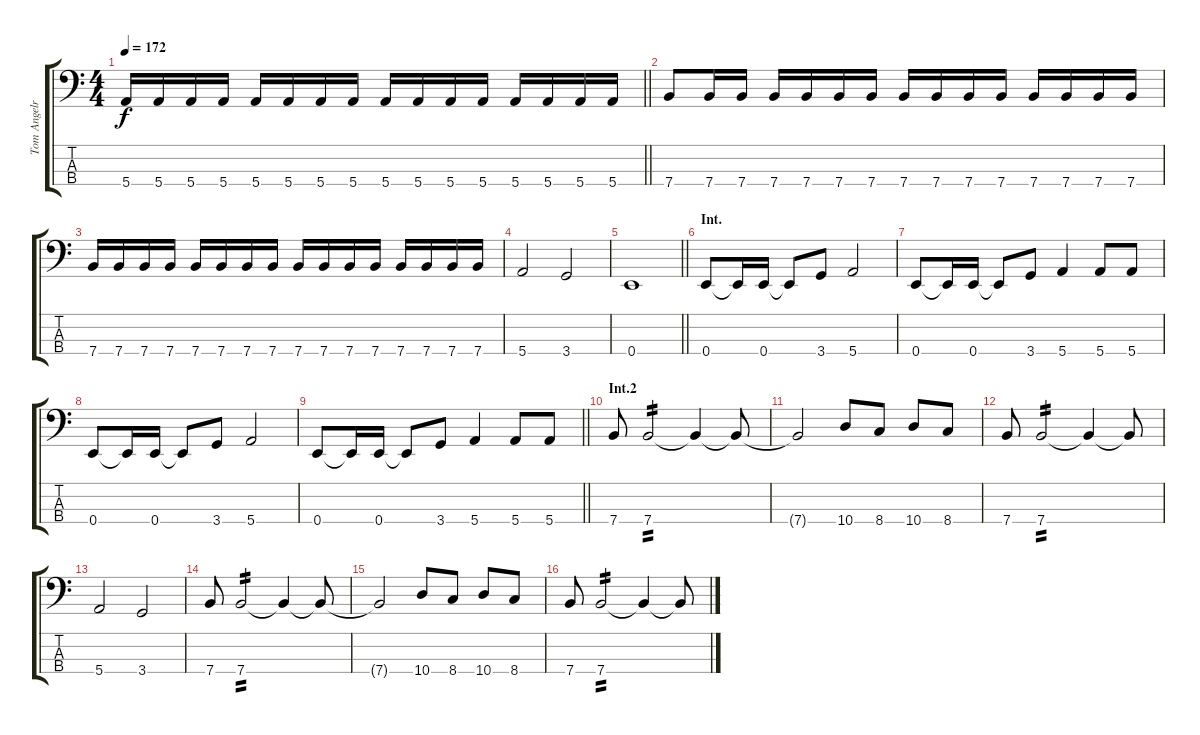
\track ("Tom Angelripper" "Tom Angelr") {instrument electricbasspick}
\staff {score tabs}
\tuning (G2 D2 A1 E1) {hide}
\ts (4 4)
\tempo 172
\clef f4
\barLineRight lightlight
\ks c
5.4.16{dy f} 5.4.16 5.4.16 5.4.16 5.4.16 5.4.16 5.4.16 5.4.16 5.4.16 5.4.16 5.4.16 5.4.16 5.4.16 5.4.16 5.4.16 5.4.16 |
7.4.8 7.4.16 7.4.16 7.4.16 7.4.16 7.4.16 7.4.16 7.4.16 7.4.16 7.4.16 7.4.16 7.4.16 7.4.16 7.4.16 7.4.16 |
7.4.16 7.4.16 7.4.16 7.4.16 7.4.16 7.4.16 7.4.16 7.4.16 7.4.16 7.4.16 7.4.16 7.4.16 7.4.16 7.4.16 7.4.16 7.4.16 |
5.4.2 3.4.2 |
\barLineRight lightlight
0.4.1 |
\section ("" "Int.")
0.4.8 0.4{t}.16 0.4.16 0.4{t}.8 3.4.8 5.4.2 |
0.4.8 0.4{t}.16 0.4.16 0.4{t}.8 3.4.8 5.4.4 5.4.8 5.4.8 |
0.4.8 0.4{t}.16 0.4.16 0.4{t}.8 3.4.8 5.4.2 |
\barLineRight lightlight
0.4.8 0.4{t}.16 0.4.16 0.4{t}.8 3.4.8 5.4.4 5.4.8 5.4.8 |
\section ("" "Int.2")
7.4.8 7.4.2{tp 2} 7.4{t}.4 7.4{t}.8 |
7.4{t}.2 10.4.8 8.4.8 10.4.8 8.4.8 |
7.4.8 7.4.2{tp 2} 7.4{t}.4 7.4{t}.8 |
5.4.2 3.4.2 |
7.4.8 7.4.2{tp 2} 7.4{t}.4 7.4{t}.8 |
7.4{t}.2 10.4.8 8.4.8 10.4.8 8.4.8 |
7.4.8 7.4.2{tp 2} 7.4{t}.4 7.4{t}.8
